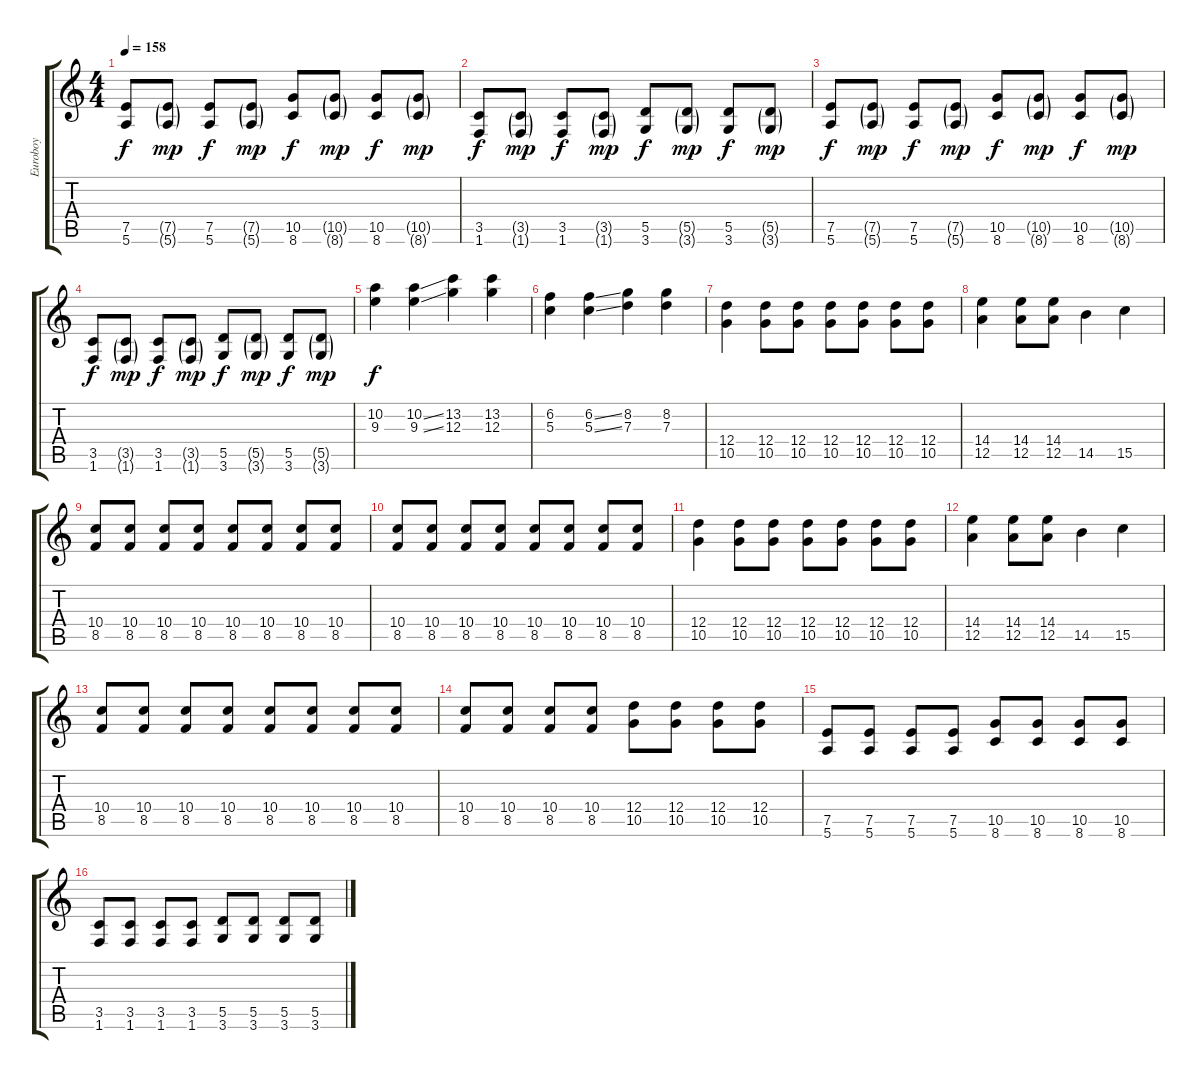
\track ("Euroboy" "Euroboy") {instrument distortionguitar}
\staff {score tabs}
\tuning (E4 B3 G3 D3 A2 E2) {hide}
\ts (4 4)
\tempo 158
\clef g2
\ks c
(7.5 5.6).8{dy f} (7.5{g} 5.6{g}).8{dy mp} (7.5 5.6).8{dy f} (7.5{g} 5.6{g}).8{dy mp} (10.5 8.6).8{dy f} (10.5{g} 8.6{g}).8{dy mp} (10.5 8.6).8{dy f} (10.5{g} 8.6{g}).8{dy mp} |
(3.5 1.6).8{dy f} (3.5{g} 1.6{g}).8{dy mp} (3.5 1.6).8{dy f} (3.5{g} 1.6{g}).8{dy mp} (5.5 3.6).8{dy f} (5.5{g} 3.6{g}).8{dy mp} (5.5 3.6).8{dy f} (5.5{g} 3.6{g}).8{dy mp} |
(7.5 5.6).8{dy f} (7.5{g} 5.6{g}).8{dy mp} (7.5 5.6).8{dy f} (7.5{g} 5.6{g}).8{dy mp} (10.5 8.6).8{dy f} (10.5{g} 8.6{g}).8{dy mp} (10.5 8.6).8{dy f} (10.5{g} 8.6{g}).8{dy mp} |
(3.5 1.6).8{dy f} (3.5{g} 1.6{g}).8{dy mp} (3.5 1.6).8{dy f} (3.5{g} 1.6{g}).8{dy mp} (5.5 3.6).8{dy f} (5.5{g} 3.6{g}).8{dy mp} (5.5 3.6).8{dy f} (5.5{g} 3.6{g}).8{dy mp} |
(10.2 9.3).4{dy f} (10.2{ss} 9.3{ss}).4 (13.2 12.3).4 (13.2 12.3).4 |
(6.2 5.3).4 (6.2{ss} 5.3{ss}).4 (8.2 7.3).4 (8.2 7.3).4 |
(12.4 10.5).4 (12.4 10.5).8 (12.4 10.5).8 (12.4 10.5).8 (12.4 10.5).8 (12.4 10.5).8 (12.4 10.5).8 |
(14.4 12.5).4 (14.4 12.5).8 (14.4 12.5).8 14.5.4 15.5.4 |
(10.4 8.5).8 (10.4 8.5).8 (10.4 8.5).8 (10.4 8.5).8 (10.4 8.5).8 (10.4 8.5).8 (10.4 8.5).8 (10.4 8.5).8 |
(10.4 8.5).8 (10.4 8.5).8 (10.4 8.5).8 (10.4 8.5).8 (10.4 8.5).8 (10.4 8.5).8 (10.4 8.5).8 (10.4 8.5).8 |
(12.4 10.5).4 (12.4 10.5).8 (12.4 10.5).8 (12.4 10.5).8 (12.4 10.5).8 (12.4 10.5).8 (12.4 10.5).8 |
(14.4 12.5).4 (14.4 12.5).8 (14.4 12.5).8 14.5.4 15.5.4 |
(10.4 8.5).8 (10.4 8.5).8 (10.4 8.5).8 (10.4 8.5).8 (10.4 8.5).8 (10.4 8.5).8 (10.4 8.5).8 (10.4 8.5).8 |
(10.4 8.5).8 (10.4 8.5).8 (10.4 8.5).8 (10.4 8.5).8 (12.4 10.5).8 (12.4 10.5).8 (12.4 10.5).8 (12.4 10.5).8 |
(7.5 5.6).8 (7.5 5.6).8 (7.5 5.6).8 (7.5 5.6).8 (10.5 8.6).8 (10.5 8.6).8 (10.5 8.6).8 (10.5 8.6).8 |
(3.5 1.6).8 (3.5 1.6).8 (3.5 1.6).8 (3.5 1.6).8 (5.5 3.6).8 (5.5 3.6).8 (5.5 3.6).8 (5.5 3.6).8
